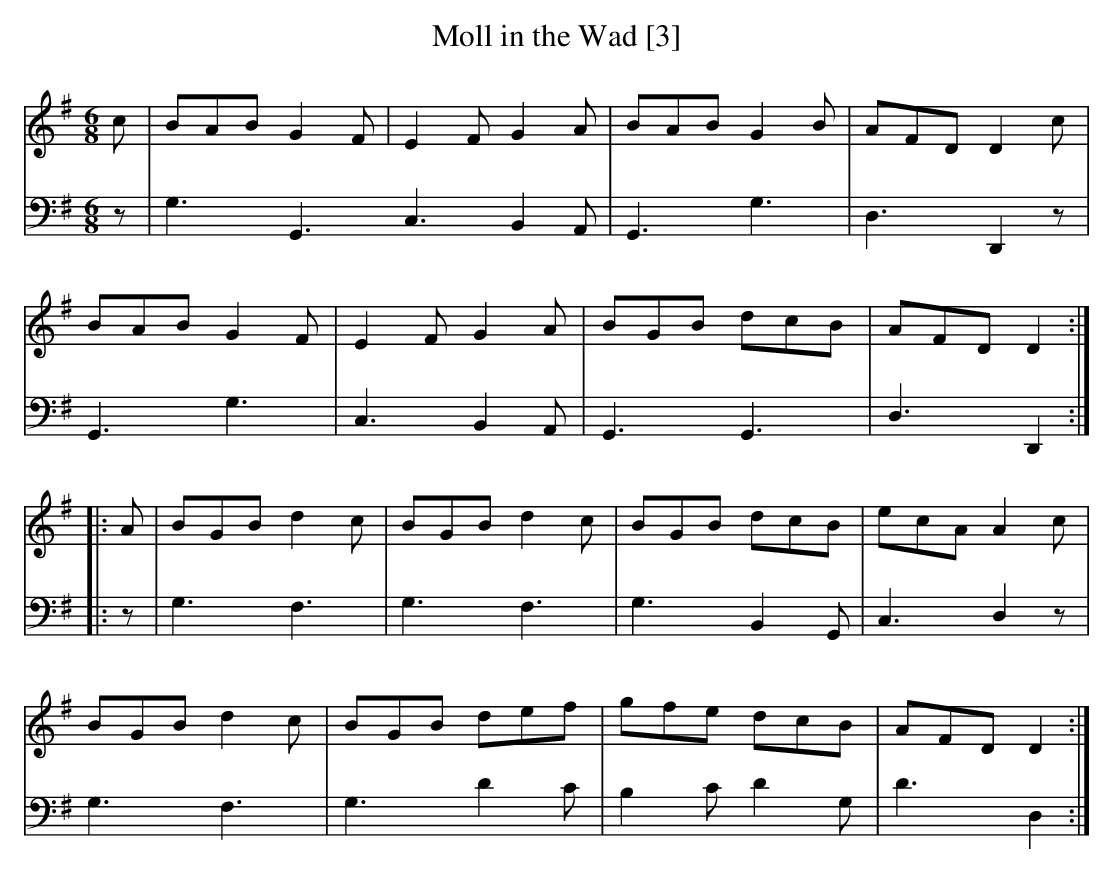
X:1
T:Moll in the Wad [3]
M:6/8
L:1/8
K:G
V:1
c|BAB G2F|E2F G2A|BAB G2B|AFD D2c|
BAB G2F|E2F G2A|BGB dcB|AFD D2:|
|:A|BGB d2c|BGB d2c|BGB dcB|ecA A2c|
BGB d2c|BGB def|gfe dcB|AFD D2:|
V:2 clef = bass
z|G,3G,,3C,3B,,2A,,|G,,3G,3|D,3D,,2z|
G,,3G,3|C,3B,,2A,,|G,,3G,,3|D,3D,,2:|
|:z|G,3F,3|G,3F,3|G,3 B,,2G,,|C,3 D,2z|
G,3F,3|G,3 D2C|B,2C D2G,|D3 D,2:|
